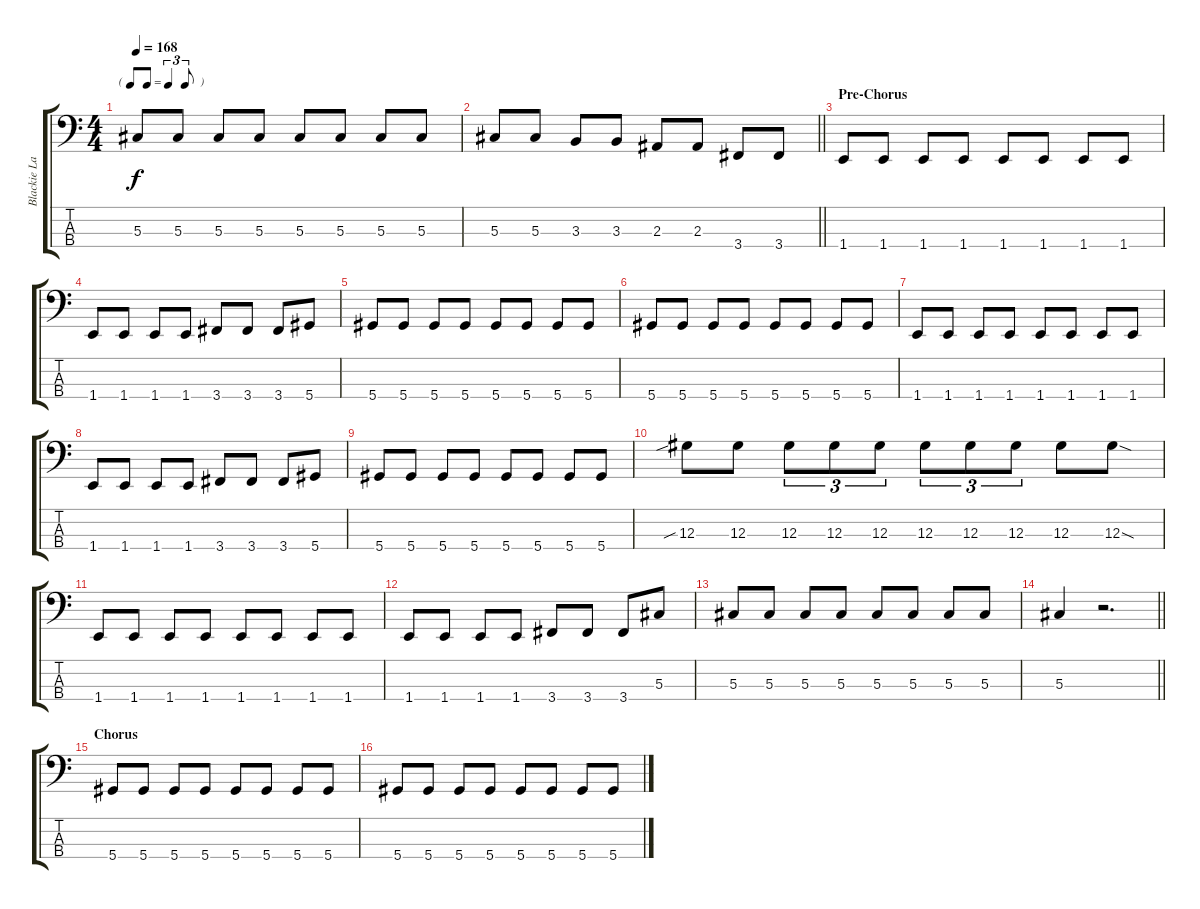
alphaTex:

\track ("Blackie Lawless (bass)" "Blackie La") {instrument electricbassfinger}
\staff {score tabs}
\tuning (Gb2 Db2 Ab1 Eb1) {hide}
\ts (4 4)
\tf triplet8th
\tempo 168
\clef f4
\ks c
5.3.8{dy f} 5.3.8 5.3.8 5.3.8 5.3.8 5.3.8 5.3.8 5.3.8 |
\barLineRight lightlight
5.3.8 5.3.8 3.3.8 3.3.8 2.3.8 2.3.8 3.4.8 3.4.8 |
\section ("" "Pre-Chorus")
1.4.8 1.4.8 1.4.8 1.4.8 1.4.8 1.4.8 1.4.8 1.4.8 |
1.4.8 1.4.8 1.4.8 1.4.8 3.4.8 3.4.8 3.4.8 5.4.8 |
5.4.8 5.4.8 5.4.8 5.4.8 5.4.8 5.4.8 5.4.8 5.4.8 |
5.4.8 5.4.8 5.4.8 5.4.8 5.4.8 5.4.8 5.4.8 5.4.8 |
1.4.8 1.4.8 1.4.8 1.4.8 1.4.8 1.4.8 1.4.8 1.4.8 |
1.4.8 1.4.8 1.4.8 1.4.8 3.4.8 3.4.8 3.4.8 5.4.8 |
5.4.8 5.4.8 5.4.8 5.4.8 5.4.8 5.4.8 5.4.8 5.4.8 |
12.3{sib}.8 12.3.8 12.3.8{tu (3 2)} 12.3.8{tu (3 2)} 12.3.8{tu (3 2)} 12.3.8{tu (3 2)} 12.3.8{tu (3 2)} 12.3.8{tu (3 2)} 12.3.8 12.3{sod}.8 |
1.4.8 1.4.8 1.4.8 1.4.8 1.4.8 1.4.8 1.4.8 1.4.8 |
1.4.8 1.4.8 1.4.8 1.4.8 3.4.8 3.4.8 3.4.8 5.3.8 |
5.3.8 5.3.8 5.3.8 5.3.8 5.3.8 5.3.8 5.3.8 5.3.8 |
\barLineRight lightlight
5.3.4 r.2{d} |
\section ("" "Chorus")
5.4.8 5.4.8 5.4.8 5.4.8 5.4.8 5.4.8 5.4.8 5.4.8 |
5.4.8 5.4.8 5.4.8 5.4.8 5.4.8 5.4.8 5.4.8 5.4.8
